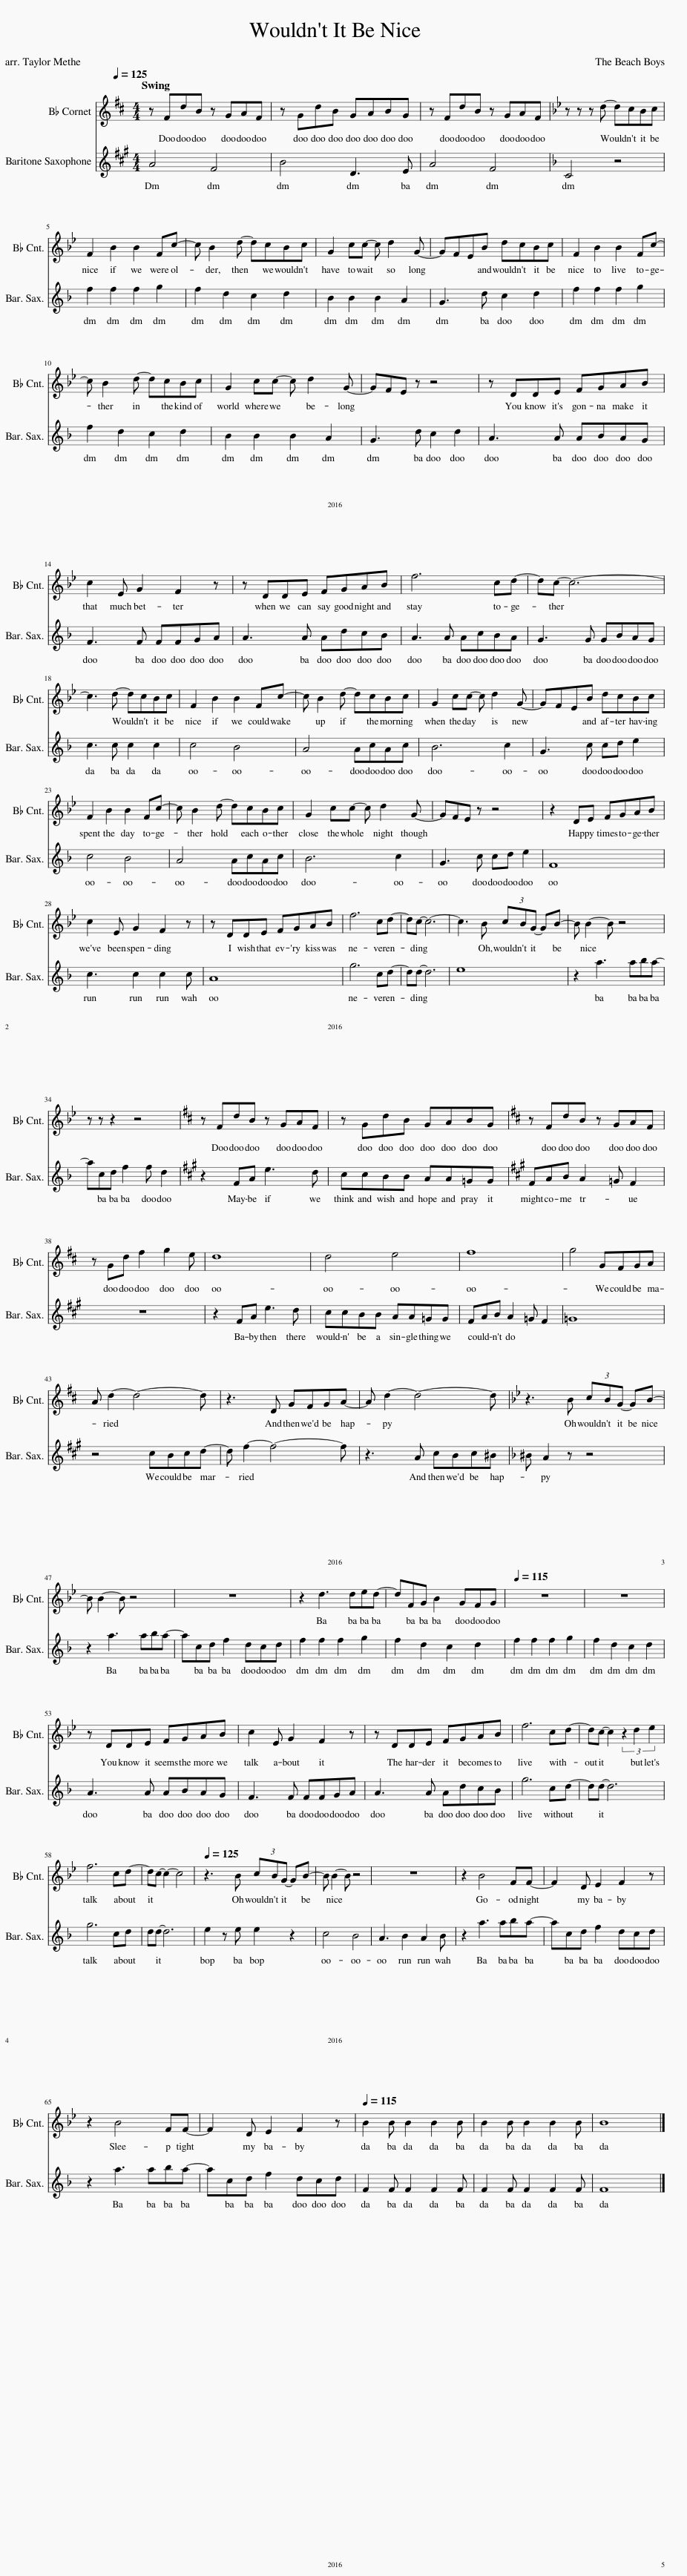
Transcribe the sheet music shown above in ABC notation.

X:1
%%score 1 2
L:1/8
Q:1/4=125
M:4/4
I:linebreak $
K:none
V:1 treble transpose=-2
V:2 treble transpose=-21
V:1
[K:D] z FdB z GAF | z GdB GABG | z FdB z GAF |[K:Bb] z z z d- dcBc |$ F2 B2 B2 Fc- | %5
 c B2 d- dcBc | G2 cc- c d2 G- | GFEB dcBc | F2 B2 B2 Fc- |$ c B2 d- dcBc | %10
 G2 cc- c d2 G- | GFE z z4 | z DDE FGAB |$ c2 E G2 F2 z | z DDE FGAB | %15
 f6 cd- | dc- c6- |$ c3 d- dcBc | F2 B2 B2 Fc- | c B2 d- dcBc | %20
 G2 cc- c d2 G- | GFEB dcBc |$ F2 B2 B2 Fc- | c B2 d- dcBc | G2 cc- c d2 G- | %25
 GFE z z4 | z2 DE FGAB |$ c2 E G2 F2 z | z DDE FGAB | f6 cd- | %30
 dc- c6- | c3 B (3cBG- GB- | B B2- B z4 |$ z z z2 z4 |[K:D] z FdB z GAF | %35
 z GdB GABG |[K:D] z FdB z GAF |$ z Gd f2 g2 e | d8 | d4 e4 | %40
 f8 | g4 GFGA |$ A d2- d4- d | z3 D GFGA- | A d2- d4- d | %45
[K:Bb] z3 B (3cBG- GB- |$ B B2- B z4 | z8 | z2 d3 ded- | dFG B2 GFG | %50
[Q:1/4=115] z8 | z8 |$ z DDE FGAB | c2 E G2 F2 z | z DDE FGAB | %55
 f6 cd- | dc- c2 (3z2 d2 e2 |$ f6 cd- | dc- c2- c4 |[Q:1/4=125] z3 B (3cBG- GB- | %60
 B B2- B z4 | z8 | z2 B4 FF- | F2 D E2 F2 z |$ z2 B4 FF- | %65
 F2 D E2 F2 z |[Q:1/4=115] B2 B B2 B2 B | B2 B B2 B2 B | B8 |] %69
V:2
[K:A] A4 F4 | B4 D3 E | A4 F4 |[K:F] C4 z4 |$ f2 f2 f2 g2 | %5
 f2 d2 c2 d2 | B2 B2 B2 A2 | G3 d c2 d2 | f2 f2 f2 g2 |$ f2 d2 c2 d2 | %10
 B2 B2 B2 A2 | G3 d c2 d2 | A3 A ABAG |$ F3 F FFGA | A3 A AdcB | %15
 A3 A AcBA | G3 G GBAG |$ c3 c c2 c2 | c4 B4 | A4 AcAc | %20
 B6 c2 | G3 c cd e2 |$ c4 B4 | A4 AcAc | B6 c2 | %25
 G3 c cd e2 | F8 |$ c3 c2 c2 c | A8 | g6 cd- | %30
 dd- d6 | e8 | z2 a3 aba- |$ acd f2 f d2 |[K:A] z2 FA e3 d | %35
 ccBB AA=GG |[K:A] FAB A2 =G F2 |$ z8 | z2 FA e3 d | ccBB AA=GG | %40
 FAB A2 =G F2 | =G8 |$ z4 cBcd- | d f2- f4- f | z3 A cBc^B | %45
[K:F] ^B A2 z z4 |$ z2 a3 aba- | acd f2 dcd | f2 f2 f2 g2 | f2 d2 c2 d2 | %50
 f2 f2 f2 g2 | f2 d2 c2 d2 |$ A3 A ABAG | F3 F FFGA | A3 A AdcB | %55
 g6 cd- | dd- d6 |$ g6 cd | dd- d6 | e2 z e e2 z2 | %60
 c4 B4 | A3 B2 A2 B | z2 a3 aba- | acd f2 dcd |$ z2 a3 aba- | %65
 acd f2 dcd | F2 F F2 F2 F | F2 F F2 F2 F | F8 |] %69
